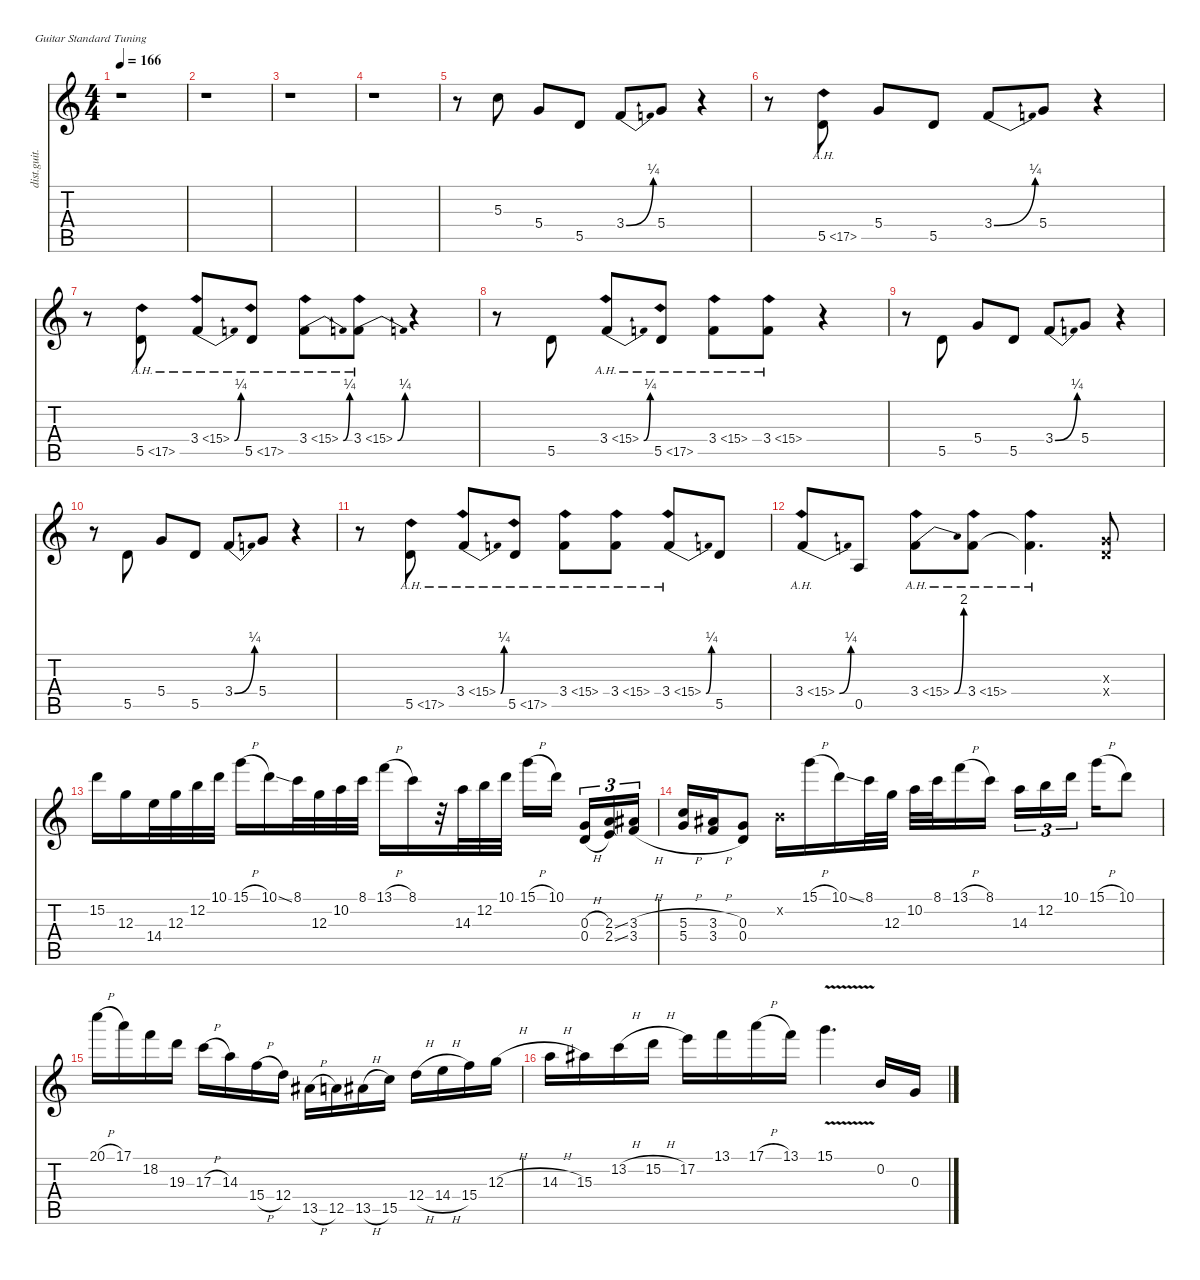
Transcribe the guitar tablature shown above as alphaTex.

\defaultSystemsLayout 4
\hideDynamics
\bracketExtendMode nobrackets
\otherSystemsTrackNameOrientation horizontal
\track ("Guitar 1 " "dist.guit.") {instrument distortionguitar}
\staff {score tabs}
\tuning (E4 B3 G3 D3 A2 E2)
\ts (4 4)
\tempo 166
\clef g2
\ks c
r.1{dy fff beam Down} |
r.1{beam Down} |
r.1{beam Down} |
r.1{beam Down} |
r.8{beam Down} 5.3.8{beam Down} 5.4.8{beam Up} 5.5.8{beam Up} 3.4{be (bend 0 0 30 1)}.8{beam Up} 5.4.8{beam Up} r.4{beam Up} |
r.8{beam Down} 5.5{ah 12}.8{beam Up} 5.4.8{beam Up} 5.5.8{beam Up} 3.4{be (bend 0 0 30 1)}.8{beam Up} 5.4.8{beam Up} r.4{beam Up} |
r.8{beam Down} 5.5{ah 12}.8{beam Up} 3.4{be (bend 0 0 30 1) ah 12}.8{beam Up} 5.5{ah 12}.8{beam Up} 3.4{be (bend 0 0 30 1) ah 12}.8{beam Down} 3.4{be (bend 0 0 30 1) ah 12}.8{beam Down} r.4{beam Down} |
r.8{beam Down} 5.5.8{beam Up} 3.4{be (bend 0 0 30 1) ah 12}.8{beam Up} 5.5{ah 12}.8{beam Up} 3.4{ah 12}.8{beam Down} 3.4{ah 12}.8{beam Down} r.4{beam Down} |
r.8{beam Down} 5.5.8{beam Up} 5.4.8{beam Up} 5.5.8{beam Up} 3.4{be (bend 0 0 30 1)}.8{beam Up} 5.4.8{beam Up} r.4{beam Up} |
r.8{beam Down} 5.5.8{beam Up} 5.4.8{beam Up} 5.5.8{beam Up} 3.4{be (bend 0 0 30 1)}.8{beam Up} 5.4.8{beam Up} r.4{beam Up} |
r.8{beam Down} 5.5{ah 12}.8{beam Up} 3.4{be (bend 0 0 30 1) ah 12}.8{beam Up} 5.5{ah 12}.8{beam Up} 3.4{ah 12}.8{beam Down} 3.4{ah 12}.8{beam Down} 3.4{be (bend 0 0 30 1) ah 12}.8{beam Up} 5.5.8{beam Up} |
3.4{be (bend 0 0 30 1) ah 12}.8{beam Up} 0.5.8{beam Up} 3.4{be (bend 0 0 30 8) ah 12}.8{beam Down} 3.4{ah 12}.8{beam Down} 3.4{ah 12 t}.4{d dy f beam Down} (0.3{x} 0.4{x}).8{dy fff beam Up} |
15.2.16{beam Down} 12.3.16{beam Down} 14.4.32{beam Down} 12.3.32{beam Down} 12.2.32{beam Down} 10.1.32{beam Down} 15.1{h}.16{beam Down} 10.1{ss}.16{beam Down} 8.1.32{beam Down} 12.3.32{beam Down} 10.2.32{beam Down} 8.1.32{beam Down} 13.1{h}.16{beam Down} 8.1.16{beam Down} r.32{beam Down} 14.3.32{beam Down} 12.2.32{beam Down} 10.1.32{beam Down} 15.1{h}.16{beam Down} 10.1.16{beam Down} (0.3{h} 0.4{h}).16{tu (3 2) beam Up} (2.3{ss} 2.4{ss}).16{tu (3 2) beam Up} (3.3{h acc #} 3.4{h}).16{tu (3 2) beam Up} |
(5.3{h} 5.4{h}).16{beam Up} (3.3{h acc #} 3.4{h}).16{beam Up} (0.3 0.4).8{beam Up} 0.2{x}.16{beam Down} 15.1{h}.16{beam Down} 10.1{ss}.16{beam Down} 8.1.32{beam Down} 12.3.32{beam Down} 10.2.32{beam Down} 8.1.32{beam Down} 13.1{h}.16{beam Down} 8.1.16{beam Down} 14.3.16{tu (3 2) beam Down} 12.2.16{tu (3 2) beam Down} 10.1.16{tu (3 2) beam Down} 15.1{h}.16{beam Down} 10.1.8{beam Down} |
20.1{h}.16{beam Down} 17.1.16{beam Down} 18.2.16{beam Down} 19.3.16{beam Down} 17.3{h}.16{beam Down} 14.3.16{beam Down} 15.4{h}.16{beam Down} 12.4.16{beam Down} 13.5{h acc #}.16{beam Down} 12.5.16{beam Down} 13.5{h acc #}.16{beam Down} 15.5.16{beam Down} 12.4{h}.16{beam Down} 14.4{h}.16{beam Down} 15.4.16{beam Down} 12.3{h}.16{beam Down} |
14.3{h}.16{beam Down} 15.3{acc #}.16{beam Down} 13.2{h}.16{beam Down} 15.2{h}.16{beam Down} 17.2.16{beam Down} 13.1.16{beam Down} 17.1{h}.16{beam Down} 13.1.16{beam Down} 15.1{v}.4{d beam Down} 0.2.16{beam Up} 0.3.16{beam Up}
